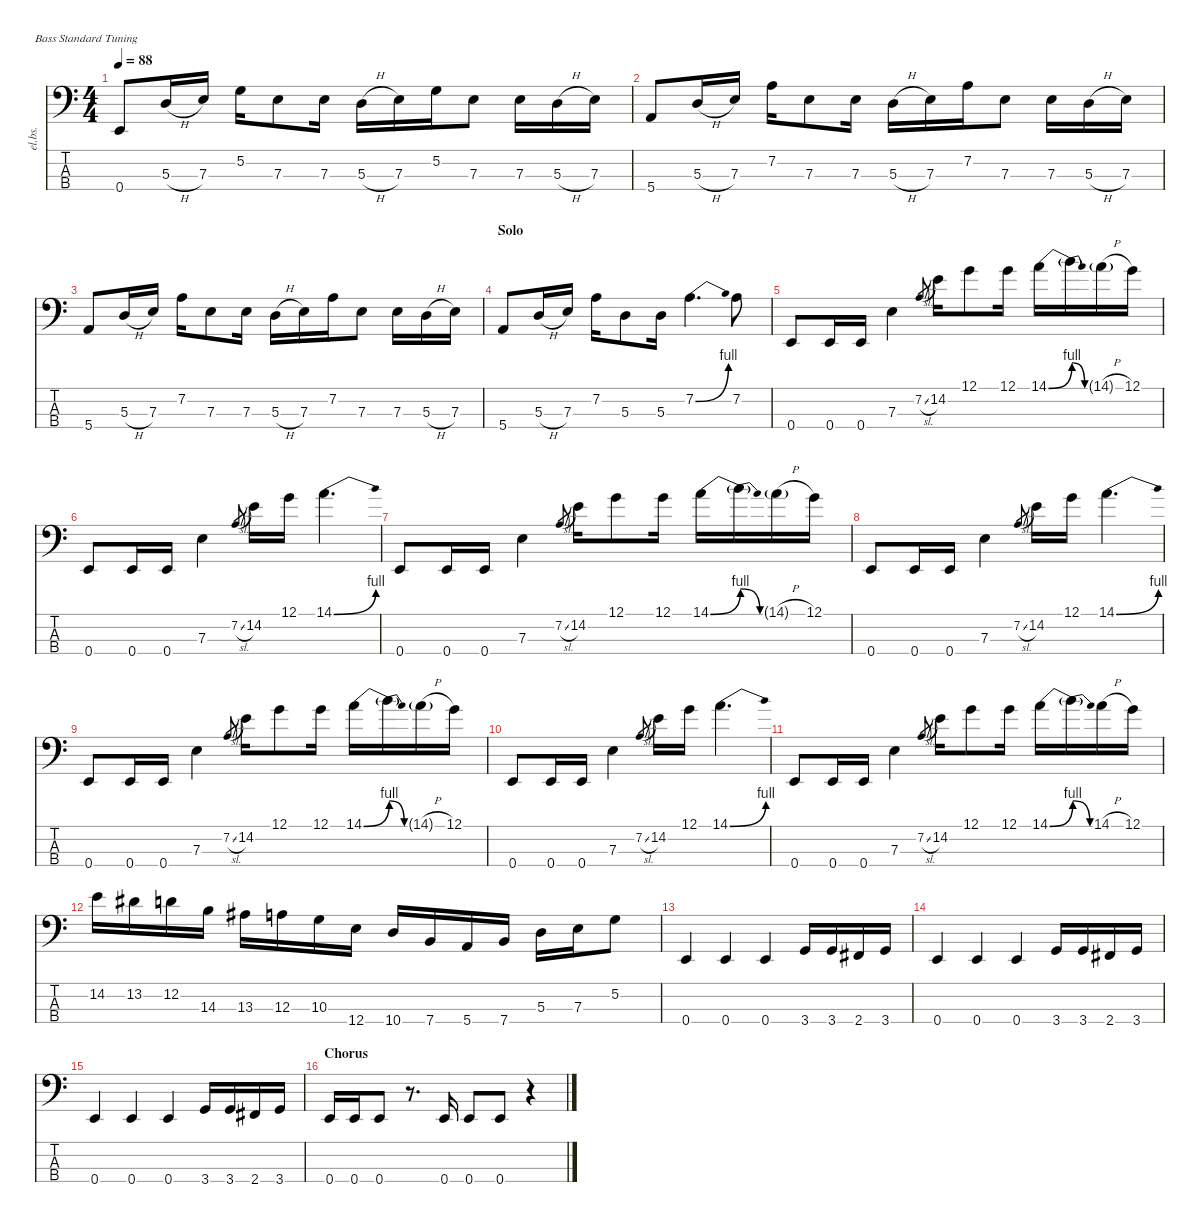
\defaultSystemsLayout 4
\hideDynamics
\bracketExtendMode nobrackets
\otherSystemsTrackNameOrientation horizontal
\track ("Bass" "el.bs.") {instrument electricbassfinger}
\staff {score tabs}
\tuning (G2 D2 A1 E1)
\ts (4 4)
\tempo 88
\clef f4
\ks c
0.4.8{dy f} 5.3{h}.16 7.3.16 5.2.16 7.3.8 7.3.16 5.3{h}.16 7.3.16 5.2.16 7.3.8 7.3.16 5.3{h}.16 7.3.16 |
5.4.8 5.3{h}.16 7.3.16 7.2.16 7.3.8 7.3.16 5.3{h}.16 7.3.16 7.2.16 7.3.8 7.3.16 5.3{h}.16 7.3.16 |
5.4.8 5.3{h}.16 7.3.16 7.2.16 7.3.8 7.3.16 5.3{h}.16 7.3.16 7.2.16 7.3.8 7.3.16 5.3{h}.16 7.3.16 |
\section ("" "Solo")
5.4.8 5.3{h}.16 7.3.16 7.2.16 5.3.8 5.3.16 7.2{be (bend 0 0 15 4)}.4{d} 7.2.8 |
0.4.8 0.4.16 0.4.16 7.3.4 7.2{sl}.8{gr dy mf} 14.2.16{dy f} 12.1.8 12.1.16 14.1{be (bend 0 0 60 4)}.16 14.1{be (release 0 4 60 0) t}.16 14.1{h g}.16 12.1.16 |
0.4.8 0.4.16 0.4.16 7.3.4 7.2{sl}.8{gr dy mf} 14.2.16{dy f} 12.1.16 14.1{be (bend 0 0 15 4)}.4{d} |
0.4.8 0.4.16 0.4.16 7.3.4 7.2{sl}.8{gr dy mf} 14.2.16{dy f} 12.1.8 12.1.16 14.1{be (bend 0 0 60 4)}.16 14.1{be (release 0 4 60 0) t}.16 14.1{h g}.16 12.1.16 |
0.4.8 0.4.16 0.4.16 7.3.4 7.2{sl}.8{gr dy mf} 14.2.16{dy f} 12.1.16 14.1{be (bend 0 0 15 4)}.4{d} |
0.4.8 0.4.16 0.4.16 7.3.4 7.2{sl}.8{gr dy mf} 14.2.16{dy f} 12.1.8 12.1.16 14.1{be (bend 0 0 60 4)}.16 14.1{be (release 0 4 60 0) t}.16 14.1{h g}.16 12.1.16 |
0.4.8 0.4.16 0.4.16 7.3.4 7.2{sl}.8{gr dy mf} 14.2.16{dy f} 12.1.16 14.1{be (bend 0 0 15 4)}.4{d} |
0.4.8 0.4.16 0.4.16 7.3.4 7.2{sl}.8{gr dy mf} 14.2.16{dy f} 12.1.8 12.1.16 14.1{be (bend 0 0 60 4)}.16 14.1{be (release 0 4 60 0) t}.16 14.1{h}.16 12.1.16 |
14.2.16{instrument electricbassfinger} 13.2{acc #}.16 12.2.16 14.3.16 13.3{acc #}.16 12.3.16 10.3.16 12.4.16 10.4.16 7.4.16 5.4.16 7.4.16 5.3.16 7.3.16 5.2.8 |
0.4.4 0.4.4 0.4.4 3.4.16 3.4.16 2.4{acc #}.16 3.4.16 |
0.4.4 0.4.4 0.4.4 3.4.16 3.4.16 2.4{acc #}.16 3.4.16 |
0.4.4 0.4.4 0.4.4 3.4.16 3.4.16 2.4{acc #}.16 3.4.16 |
\section ("" "Chorus")
0.4.16 0.4.16 0.4.8 r.8{d} 0.4.16 0.4.8 0.4.8 r.4
